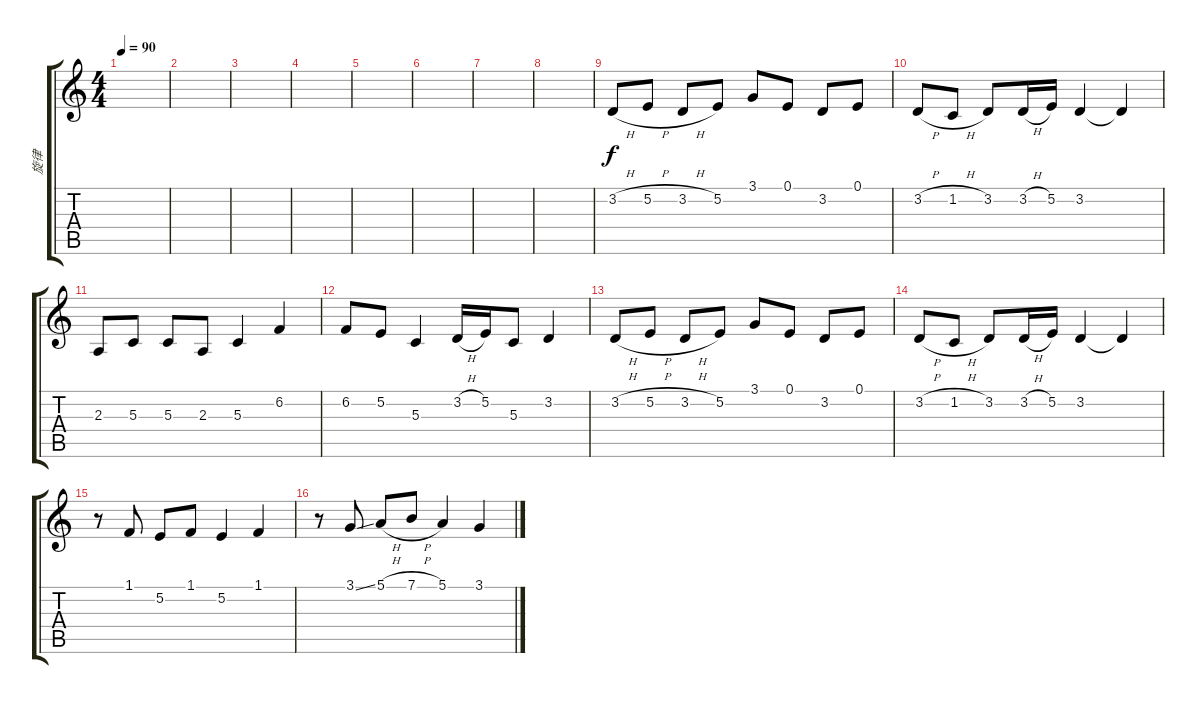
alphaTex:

\track ("旋律" "旋律") {instrument englishhorn}
\staff {score tabs}
\tuning (E4 B3 G3 D3 A2 E2) {hide}
\ts (4 4)
\tempo 90
\clef g2
\ks c
|
|
|
|
|
|
|
|
3.2{h}.8 5.2{h}.8 3.2{h}.8 5.2.8 3.1.8 0.1.8 3.2.8 0.1.8 |
3.2{h}.8 1.2{h}.8 3.2.8 3.2{h}.16 5.2.16 3.2.4 3.2{t}.4 |
2.3.8 5.3.8 5.3.8 2.3.8 5.3.4 6.2.4 |
6.2.8 5.2.8 5.3.4 3.2{h}.16 5.2.16 5.3.8 3.2.4 |
3.2{h}.8 5.2{h}.8 3.2{h}.8 5.2.8 3.1.8 0.1.8 3.2.8 0.1.8 |
3.2{h}.8 1.2{h}.8 3.2.8 3.2{h}.16 5.2.16 3.2.4 3.2{t}.4 |
r.8 1.1.8 5.2.8 1.1.8 5.2.4 1.1.4 |
r.8 3.1{ss}.8 5.1{h}.8 7.1{h}.8 5.1.4 3.1.4
